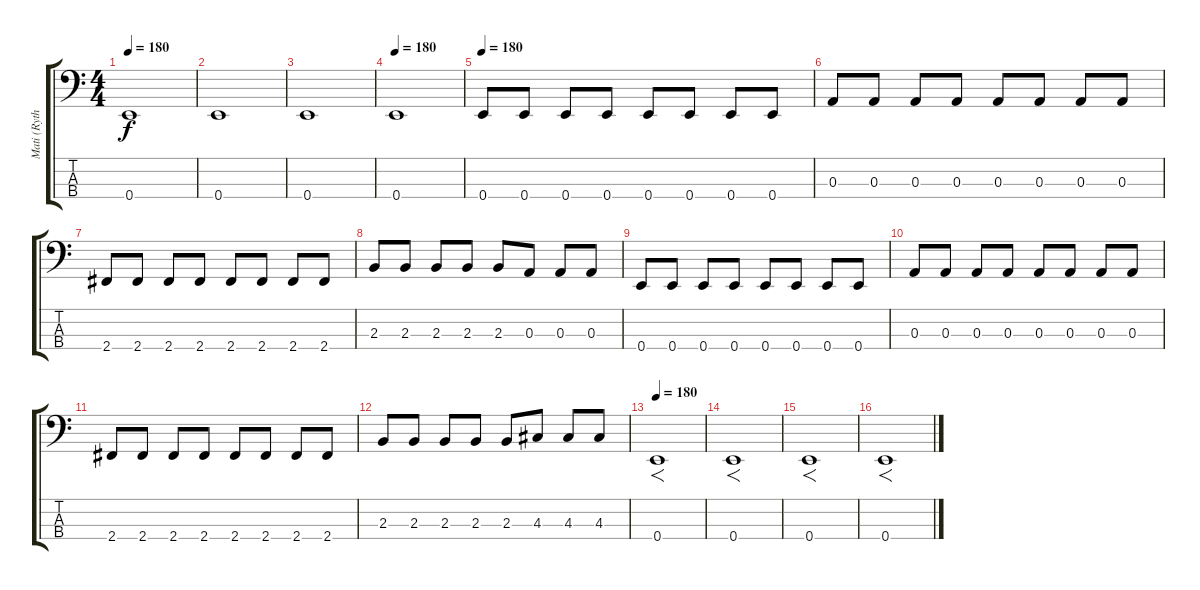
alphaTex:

\track ("Mati (Rythm)" "Mati (Ryth") {instrument electricbasspick}
\staff {score tabs}
\tuning (G2 D2 A1 E1) {hide}
\ts (4 4)
\tempo 180
\clef f4
\ks c
0.4.1{dy f} |
0.4.1 |
0.4.1 |
\tempo 180
0.4.1 |
\tempo 180
0.4.8 0.4.8 0.4.8 0.4.8 0.4.8 0.4.8 0.4.8 0.4.8 |
0.3.8 0.3.8 0.3.8 0.3.8 0.3.8 0.3.8 0.3.8 0.3.8 |
2.4.8 2.4.8 2.4.8 2.4.8 2.4.8 2.4.8 2.4.8 2.4.8 |
2.3.8 2.3.8 2.3.8 2.3.8 2.3.8 0.3.8 0.3.8 0.3.8 |
0.4.8 0.4.8 0.4.8 0.4.8 0.4.8 0.4.8 0.4.8 0.4.8 |
0.3.8 0.3.8 0.3.8 0.3.8 0.3.8 0.3.8 0.3.8 0.3.8 |
2.4.8 2.4.8 2.4.8 2.4.8 2.4.8 2.4.8 2.4.8 2.4.8 |
2.3.8 2.3.8 2.3.8 2.3.8 2.3.8 4.3.8 4.3.8 4.3.8 |
\tempo 180
0.4.1{f} |
0.4.1{f} |
0.4.1{f} |
0.4.1{f}
